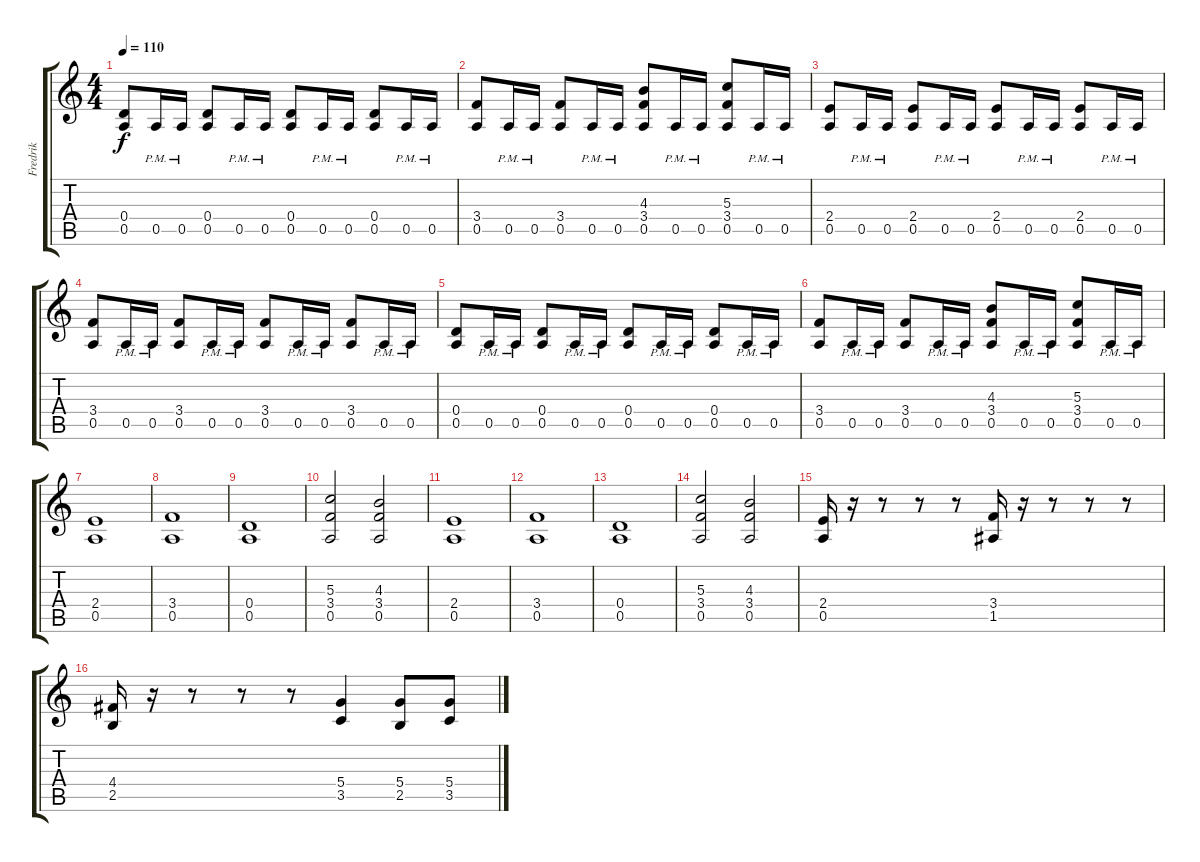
\track ("Fredrik" "Fredrik") {instrument acousticguitarsteel}
\staff {score tabs}
\tuning (E4 B3 G3 D3 A2 E2) {hide}
\ts (4 4)
\tempo 110
\clef g2
\ks c
(0.4 0.5).8{dy f} 0.5{pm}.16 0.5{pm}.16 (0.4 0.5).8 0.5{pm}.16 0.5{pm}.16 (0.4 0.5).8 0.5{pm}.16 0.5{pm}.16 (0.4 0.5).8 0.5{pm}.16 0.5{pm}.16 |
(3.4 0.5).8 0.5{pm}.16 0.5{pm}.16 (3.4 0.5).8 0.5{pm}.16 0.5{pm}.16 (4.3 3.4 0.5).8 0.5{pm}.16 0.5{pm}.16 (5.3 3.4 0.5).8 0.5{pm}.16 0.5{pm}.16 |
(2.4 0.5).8 0.5{pm}.16 0.5{pm}.16 (2.4 0.5).8 0.5{pm}.16 0.5{pm}.16 (2.4 0.5).8 0.5{pm}.16 0.5{pm}.16 (2.4 0.5).8 0.5{pm}.16 0.5{pm}.16 |
(3.4 0.5).8 0.5{pm}.16 0.5{pm}.16 (3.4 0.5).8 0.5{pm}.16 0.5{pm}.16 (3.4 0.5).8 0.5{pm}.16 0.5{pm}.16 (3.4 0.5).8 0.5{pm}.16 0.5{pm}.16 |
(0.4 0.5).8 0.5{pm}.16 0.5{pm}.16 (0.4 0.5).8 0.5{pm}.16 0.5{pm}.16 (0.4 0.5).8 0.5{pm}.16 0.5{pm}.16 (0.4 0.5).8 0.5{pm}.16 0.5{pm}.16 |
(3.4 0.5).8 0.5{pm}.16 0.5{pm}.16 (3.4 0.5).8 0.5{pm}.16 0.5{pm}.16 (4.3 3.4 0.5).8 0.5{pm}.16 0.5{pm}.16 (5.3 3.4 0.5).8 0.5{pm}.16 0.5{pm}.16 |
(2.4 0.5).1 |
(3.4 0.5).1 |
(0.4 0.5).1 |
(5.3 3.4 0.5).2 (4.3 3.4 0.5).2 |
(2.4 0.5).1 |
(3.4 0.5).1 |
(0.4 0.5).1 |
(5.3 3.4 0.5).2 (4.3 3.4 0.5).2 |
(2.4 0.5).16 r.16 r.8 r.8 r.8 (3.4 1.5).16 r.16 r.8 r.8 r.8 |
(4.4 2.5).16 r.16 r.8 r.8 r.8 (5.4 3.5).4 (5.4 2.5).8 (5.4 3.5).8
